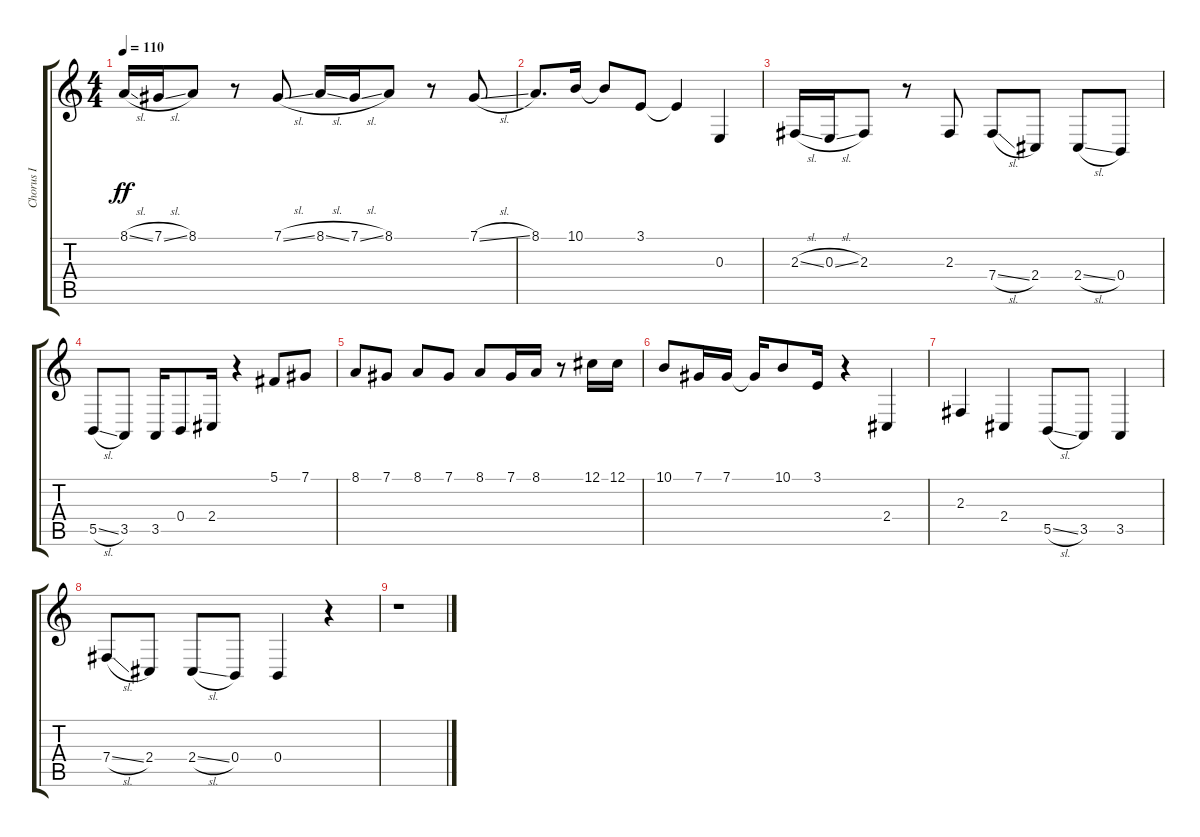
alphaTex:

\track ("Chorus I" "Chorus I") {instrument voiceoohs}
\staff {score tabs}
\tuning (Db4 Ab3 E3 B2 Gb2 B1) {hide}
\ts (4 4)
\tempo 110
\clef g2
\ks c
8.1{sl}.16{dy ff} 7.1{sl}.16 8.1.8 r.8 7.1{sl}.8 8.1{sl}.16 7.1{sl}.16 8.1.8 r.8 7.1{sl}.8 |
8.1.8{d} 10.1.16 10.1{t}.8 3.1.8 3.1{t}.4 0.3.4 |
2.3{sl}.16 0.3{sl}.16 2.3.8 r.8 2.3.8 7.4{sl}.8 2.4.8 2.4{sl}.8 0.4.8 |
5.5{sl}.8 3.5.8 3.5.16 0.4.8 2.4.16 r.4 5.1.8 7.1.8 |
8.1.8 7.1.8 8.1.8 7.1.8 8.1.8 7.1.16 8.1.16 r.8 12.1.16 12.1.16 |
10.1.8 7.1.16 7.1.16 7.1{t}.16 10.1.8 3.1.16 r.4 2.4.4 |
2.3.4 2.4.4 5.5{sl}.8 3.5.8 3.5.4 |
7.4{sl}.8 2.4.8 2.4{sl}.8 0.4.8 0.4.4 r.4 |
r.1
